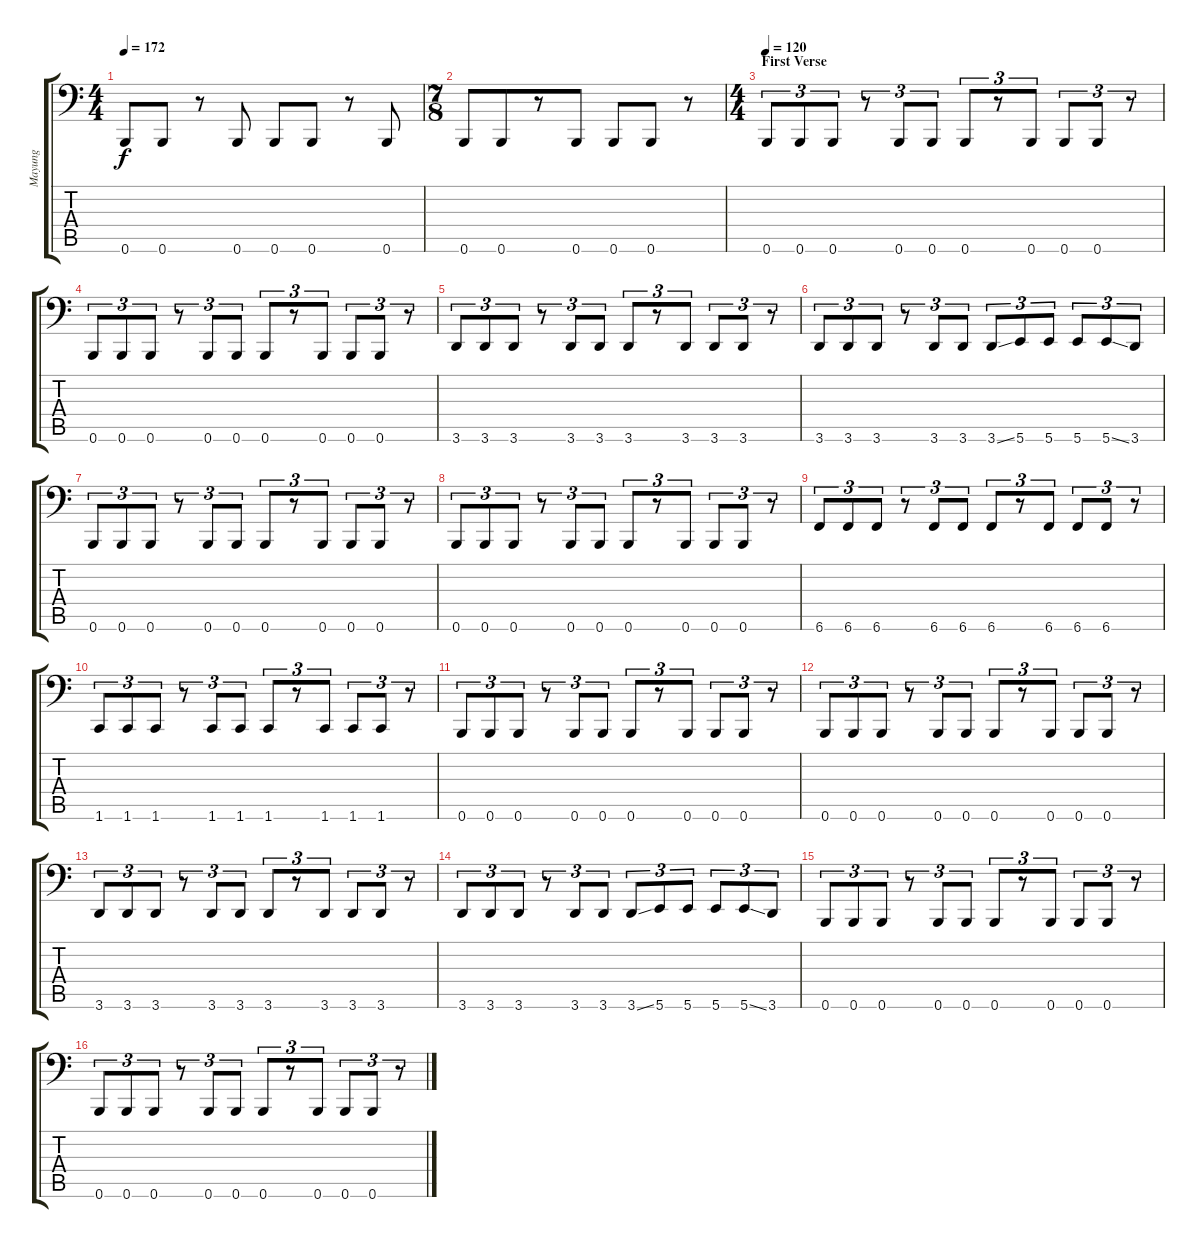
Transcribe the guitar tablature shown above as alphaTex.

\track ("Mayung" "Mayung") {instrument electricbasspick}
\staff {score tabs}
\tuning (C3 G2 D2 A1 E1 B0) {hide}
\ts (4 4)
\tempo 172
\clef f4
\ks c
0.6.8{dy f} 0.6.8 r.8 0.6.8 0.6.8 0.6.8 r.8 0.6.8 |
\ts (7 8)
0.6.8 0.6.8 r.8 0.6.8 0.6.8 0.6.8 r.8 |
\ts (4 4)
\section ("" "First Verse")
\tempo 120
0.6.8{tu (3 2)} 0.6.8{tu (3 2)} 0.6.8{tu (3 2)} r.8{tu (3 2)} 0.6.8{tu (3 2)} 0.6.8{tu (3 2)} 0.6.8{tu (3 2)} r.8{tu (3 2)} 0.6.8{tu (3 2)} 0.6.8{tu (3 2)} 0.6.8{tu (3 2)} r.8{tu (3 2)} |
0.6.8{tu (3 2)} 0.6.8{tu (3 2)} 0.6.8{tu (3 2)} r.8{tu (3 2)} 0.6.8{tu (3 2)} 0.6.8{tu (3 2)} 0.6.8{tu (3 2)} r.8{tu (3 2)} 0.6.8{tu (3 2)} 0.6.8{tu (3 2)} 0.6.8{tu (3 2)} r.8{tu (3 2)} |
3.6.8{tu (3 2)} 3.6.8{tu (3 2)} 3.6.8{tu (3 2)} r.8{tu (3 2)} 3.6.8{tu (3 2)} 3.6.8{tu (3 2)} 3.6.8{tu (3 2)} r.8{tu (3 2)} 3.6.8{tu (3 2)} 3.6.8{tu (3 2)} 3.6.8{tu (3 2)} r.8{tu (3 2)} |
3.6.8{tu (3 2)} 3.6.8{tu (3 2)} 3.6.8{tu (3 2)} r.8{tu (3 2)} 3.6.8{tu (3 2)} 3.6.8{tu (3 2)} 3.6{ss}.8{tu (3 2)} 5.6.8{tu (3 2)} 5.6.8{tu (3 2)} 5.6.8{tu (3 2)} 5.6{ss}.8{tu (3 2)} 3.6.8{tu (3 2)} |
0.6.8{tu (3 2)} 0.6.8{tu (3 2)} 0.6.8{tu (3 2)} r.8{tu (3 2)} 0.6.8{tu (3 2)} 0.6.8{tu (3 2)} 0.6.8{tu (3 2)} r.8{tu (3 2)} 0.6.8{tu (3 2)} 0.6.8{tu (3 2)} 0.6.8{tu (3 2)} r.8{tu (3 2)} |
0.6.8{tu (3 2)} 0.6.8{tu (3 2)} 0.6.8{tu (3 2)} r.8{tu (3 2)} 0.6.8{tu (3 2)} 0.6.8{tu (3 2)} 0.6.8{tu (3 2)} r.8{tu (3 2)} 0.6.8{tu (3 2)} 0.6.8{tu (3 2)} 0.6.8{tu (3 2)} r.8{tu (3 2)} |
6.6.8{tu (3 2)} 6.6.8{tu (3 2)} 6.6.8{tu (3 2)} r.8{tu (3 2)} 6.6.8{tu (3 2)} 6.6.8{tu (3 2)} 6.6.8{tu (3 2)} r.8{tu (3 2)} 6.6.8{tu (3 2)} 6.6.8{tu (3 2)} 6.6.8{tu (3 2)} r.8{tu (3 2)} |
1.6.8{tu (3 2)} 1.6.8{tu (3 2)} 1.6.8{tu (3 2)} r.8{tu (3 2)} 1.6.8{tu (3 2)} 1.6.8{tu (3 2)} 1.6.8{tu (3 2)} r.8{tu (3 2)} 1.6.8{tu (3 2)} 1.6.8{tu (3 2)} 1.6.8{tu (3 2)} r.8{tu (3 2)} |
0.6.8{tu (3 2)} 0.6.8{tu (3 2)} 0.6.8{tu (3 2)} r.8{tu (3 2)} 0.6.8{tu (3 2)} 0.6.8{tu (3 2)} 0.6.8{tu (3 2)} r.8{tu (3 2)} 0.6.8{tu (3 2)} 0.6.8{tu (3 2)} 0.6.8{tu (3 2)} r.8{tu (3 2)} |
0.6.8{tu (3 2)} 0.6.8{tu (3 2)} 0.6.8{tu (3 2)} r.8{tu (3 2)} 0.6.8{tu (3 2)} 0.6.8{tu (3 2)} 0.6.8{tu (3 2)} r.8{tu (3 2)} 0.6.8{tu (3 2)} 0.6.8{tu (3 2)} 0.6.8{tu (3 2)} r.8{tu (3 2)} |
3.6.8{tu (3 2)} 3.6.8{tu (3 2)} 3.6.8{tu (3 2)} r.8{tu (3 2)} 3.6.8{tu (3 2)} 3.6.8{tu (3 2)} 3.6.8{tu (3 2)} r.8{tu (3 2)} 3.6.8{tu (3 2)} 3.6.8{tu (3 2)} 3.6.8{tu (3 2)} r.8{tu (3 2)} |
3.6.8{tu (3 2)} 3.6.8{tu (3 2)} 3.6.8{tu (3 2)} r.8{tu (3 2)} 3.6.8{tu (3 2)} 3.6.8{tu (3 2)} 3.6{ss}.8{tu (3 2)} 5.6.8{tu (3 2)} 5.6.8{tu (3 2)} 5.6.8{tu (3 2)} 5.6{ss}.8{tu (3 2)} 3.6.8{tu (3 2)} |
0.6.8{tu (3 2)} 0.6.8{tu (3 2)} 0.6.8{tu (3 2)} r.8{tu (3 2)} 0.6.8{tu (3 2)} 0.6.8{tu (3 2)} 0.6.8{tu (3 2)} r.8{tu (3 2)} 0.6.8{tu (3 2)} 0.6.8{tu (3 2)} 0.6.8{tu (3 2)} r.8{tu (3 2)} |
0.6.8{tu (3 2)} 0.6.8{tu (3 2)} 0.6.8{tu (3 2)} r.8{tu (3 2)} 0.6.8{tu (3 2)} 0.6.8{tu (3 2)} 0.6.8{tu (3 2)} r.8{tu (3 2)} 0.6.8{tu (3 2)} 0.6.8{tu (3 2)} 0.6.8{tu (3 2)} r.8{tu (3 2)}
